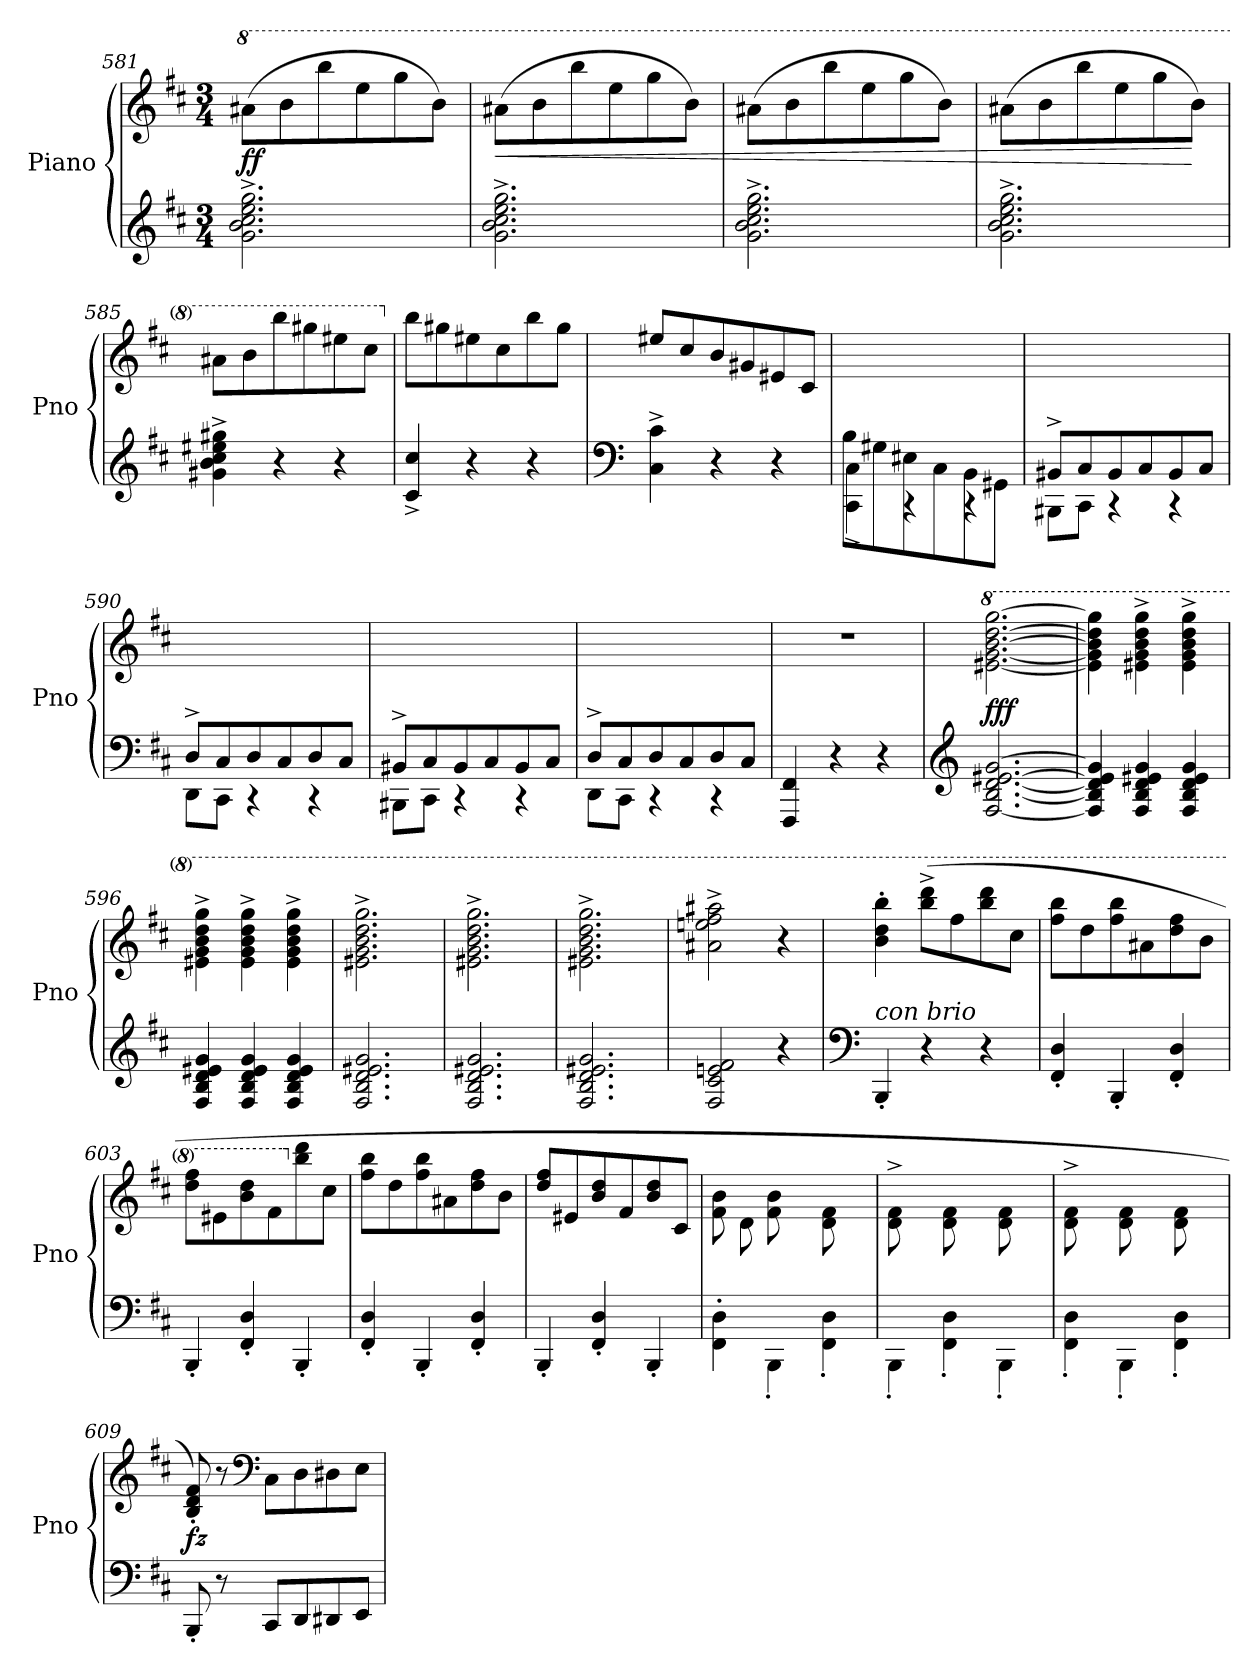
**kern	**kern	**dynam
*part1	*part1	*part1
*staff2	*staff1	*staff1/2
*I"Piano	*	*
*I'Pno	*	*
*clefG2	*clefG2	*
*k[f#c#]	*k[f#c#]	*
*M3/4	*M3/4	*
*	*8va	*
=581	=581	=581
!	!	!LO:DY:a=2
2.g\^ 2.b\^ 2.cc#\^ 2.ee\^ 2.gg\^	(8aa#X\L	ff
.	8bb\	.
.	8bbb\	.
.	8eee\	.
.	8ggg\	.
.	8bb\J)	.
!!LO:LB:g=z
=582	=582	=582
!	!	!LO:HP:b
2.g\^ 2.b\^ 2.cc#\^ 2.ee\^ 2.gg\^	(8aa#X\L	<
.	8bb\	.
.	8bbb\	.
.	8eee\	.
.	8ggg\	.
.	8bb\J)	.
=583	=583	=583
2.g\^ 2.b\^ 2.cc#\^ 2.ee\^ 2.gg\^	(8aa#X\L	.
.	8bb\	.
.	8bbb\	.
.	8eee\	.
.	8ggg\	.
.	8bb\J)	.
=584	=584	=584
2.g\^ 2.b\^ 2.cc#\^ 2.ee\^ 2.gg\^	(8aa#X\L	.
.	8bb\	.
.	8bbb\	.
.	8eee\	.
.	8ggg\	.
.	8bb\J)	[
=585	=585	=585
4g#X\^ 4b\^ 4cc#\^ 4ee#X\^ 4gg#X\^	(8aa#X\L	.
.	8bb\	.
4r	8bbb\	.
.	8ggg#X\	.
4r	8eee#X\	.
.	8ccc#\J	.
=586	=586	=586
*	*X8va	*
4c#/^ 4cc#/^	8bb\L	.
.	8gg#X\	.
4r	8ee#X\	.
.	8cc#\	.
4r	8bb\	.
.	8gg#\J	.
=587	=587	=587
*clefF4	*	*
4C#\^ 4c#\^	8ee#X/L	.
.	8cc#/	.
4r	8b/	.
.	8g#X/	.
4r	8e#X/	.
.	8c#/J	.
!!LO:LB:g=z
=588	=588	=588
*^	*	*
8B\L	4CC#\^ 4C#\^	2.ryy	.
8G#X\	.	.	.
8E#X\	4rCC	.	.
8C#\	.	.	.
8BB\	4rCC	.	.
8GG#X\J)	.	.	.
=589	=589	=589	=589
8BB#X^/L	8BBB#X\L	2.ryy	.
8C#/	8CC#\J	.	.
8BB#/	4rCC	.	.
8C#/	.	.	.
8BB#/	4rCC	.	.
8C#/J	.	.	.
=590	=590	=590	=590
8D^/L	8DD\L	2.ryy	.
8C#/	8CC#\J	.	.
8D/	4rCC	.	.
8C#/	.	.	.
8D/	4rCC	.	.
8C#/J	.	.	.
=591	=591	=591	=591
8BB#X^/L	8BBB#X\L	2.ryy	.
8C#/	8CC#\J	.	.
8BB#/	4rCC	.	.
8C#/	.	.	.
8BB#/	4rCC	.	.
8C#/J	.	.	.
=592	=592	=592	=592
8D^/L	8DD\L	2.ryy	.
8C#/	8CC#\J	.	.
8D/	4rCC	.	.
8C#/	.	.	.
8D/	4rCC	.	.
8C#/J	.	.	.
*v	*v	*	*
=593	=593	=593
4FFF#/ 4FF#/	2.r	.
4r	.	.
4r	.	.
=594	=594	=594
*clefG2	*	*
*	*8va	*
!	!	!LO:DY:b
[2.F#/ [2.B/ [2.d/ [2.e#X/ [2.g/	[2.ee#X\ [2.gg\ [2.bb\ [2.ddd\ [2.ggg\	fff
!!LO:PB:g=z
=595	=595	=595
4F#/] 4B/] 4d/] 4e#/] 4g/]	4ee#\] 4gg\] 4bb\] 4ddd\] 4ggg\]	.
4F#/ 4B/ 4d/ 4e#X/ 4g/	4ee#X\^ 4gg\^ 4bb\^ 4ddd\^ 4ggg\^	.
4F#/ 4B/ 4d/ 4e#/ 4g/	4ee#\^ 4gg\^ 4bb\^ 4ddd\^ 4ggg\^	.
=596	=596	=596
4F#/ 4B/ 4d/ 4e#X/ 4g/	4ee#X\^ 4gg\^ 4bb\^ 4ddd\^ 4ggg\^	.
4F#/ 4B/ 4d/ 4e#/ 4g/	4ee#\^ 4gg\^ 4bb\^ 4ddd\^ 4ggg\^	.
4F#/ 4B/ 4d/ 4e#/ 4g/	4ee#\^ 4gg\^ 4bb\^ 4ddd\^ 4ggg\^	.
=597	=597	=597
2.F#/ 2.B/ 2.d/ 2.e#X/ 2.g/	2.ee#X\^ 2.gg\^ 2.bb\^ 2.ddd\^ 2.ggg\^	.
=598	=598	=598
2.F#/ 2.B/ 2.d/ 2.e#X/ 2.g/	2.ee#X\^ 2.gg\^ 2.bb\^ 2.ddd\^ 2.ggg\^	.
=599	=599	=599
2.F#/ 2.B/ 2.d/ 2.e#X/ 2.g/	2.ee#X\^ 2.gg\^ 2.bb\^ 2.ddd\^ 2.ggg\^	.
=600	=600	=600
2F#/ 2c#/ 2en/ 2f#/	2aa#X\^ 2eeen\^ 2fff#\^ 2aaa#X\^	.
4r	4r	.
=601	=601	=601
*clefF4	*	*
!LO:TX:a:i:t=con brio	!	!
4BBB'/	4bb\' 4ddd\' 4bbb\'	.
4r	(8bbb\^ 8dddd\^L	.
.	8fff#\	.
4r	8bbb\ 8dddd\	.
.	8ccc#\J	.
=602	=602	=602
4FF#/' 4D/'	8fff#\ 8bbb\L	.
.	8ddd\	.
4BBB'/	8fff#\ 8bbb\	.
.	8aa#X\	.
4FF#/' 4D/'	8ddd\ 8fff#\	.
.	8bb\J	.
!!LO:LB:g=z
=603	=603	=603
4BBB'/	8ddd\ 8fff#\L	.
.	8ee#X\	.
4FF#/' 4D/'	8bb\ 8ddd\	.
.	8ff#\	.
*	*X8va	*
4BBB'/	8bb\ 8ddd\	.
.	8cc#\J	.
=604	=604	=604
4FF#/' 4D/'	8ff#\ 8bb\L	.
.	8dd\	.
4BBB'/	8ff#\ 8bb\	.
.	8a#X\	.
4FF#/' 4D/'	8dd\ 8ff#\	.
.	8b\J	.
=605	=605	=605
4BBB'/	8dd/ 8ff#/L	.
.	8e#X/	.
4FF#/' 4D/'	8b/ 8dd/	.
.	8f#/	.
4BBB'/	8b/ 8dd/	.
.	8c#/J	.
=606	=606	=606
*^	*	*
4.ryy	4FF#\' 4D\'	8f#\ 8b\L	.
.	.	8d\	.
.	4BBB'\	8f#\ 8b\	.
8A#X/	.	8ryy	.
8ryy	4FF#\' 4D\'	8d\ 8f#\	.
8B/J	.	8ryy	.
=607	=607	=607	=607
8ryy	4BBB'\	8d\^ 8f#\^L	.
8B/	.	8ryy	.
8ryy	4FF#\' 4D\'	8d\ 8f#\	.
8E#X/	.	8ryy	.
8ryy	4BBB'\	8d\ 8f#\	.
8F#/J	.	8ryy	.
=608	=608	=608	=608
8ryy	4FF#\' 4D\'	8d\^ 8f#\^L	.
8B/	.	8ryy	.
8ryy	4BBB'\	8d\ 8f#\	.
8E#X/	.	8ryy	.
8ryy	4FF#\' 4D\'	8d\ 8f#\	.
8F#/J	.	8ryy	.
*v	*v	*	*
!!LO:LB:g=z
=609	=609	=609
!	!	!LO:DY:b
8BBB'/	8B/' 8d/' 8f#/')	fz
8r	8r	.
*	*clefF4	*
8CC#/L	8C#\L	.
8DD/	8D\	.
8DD#X/	8D#X\	.
8EE/J	8E\J	.
=	=	=
*-	*-	*-
